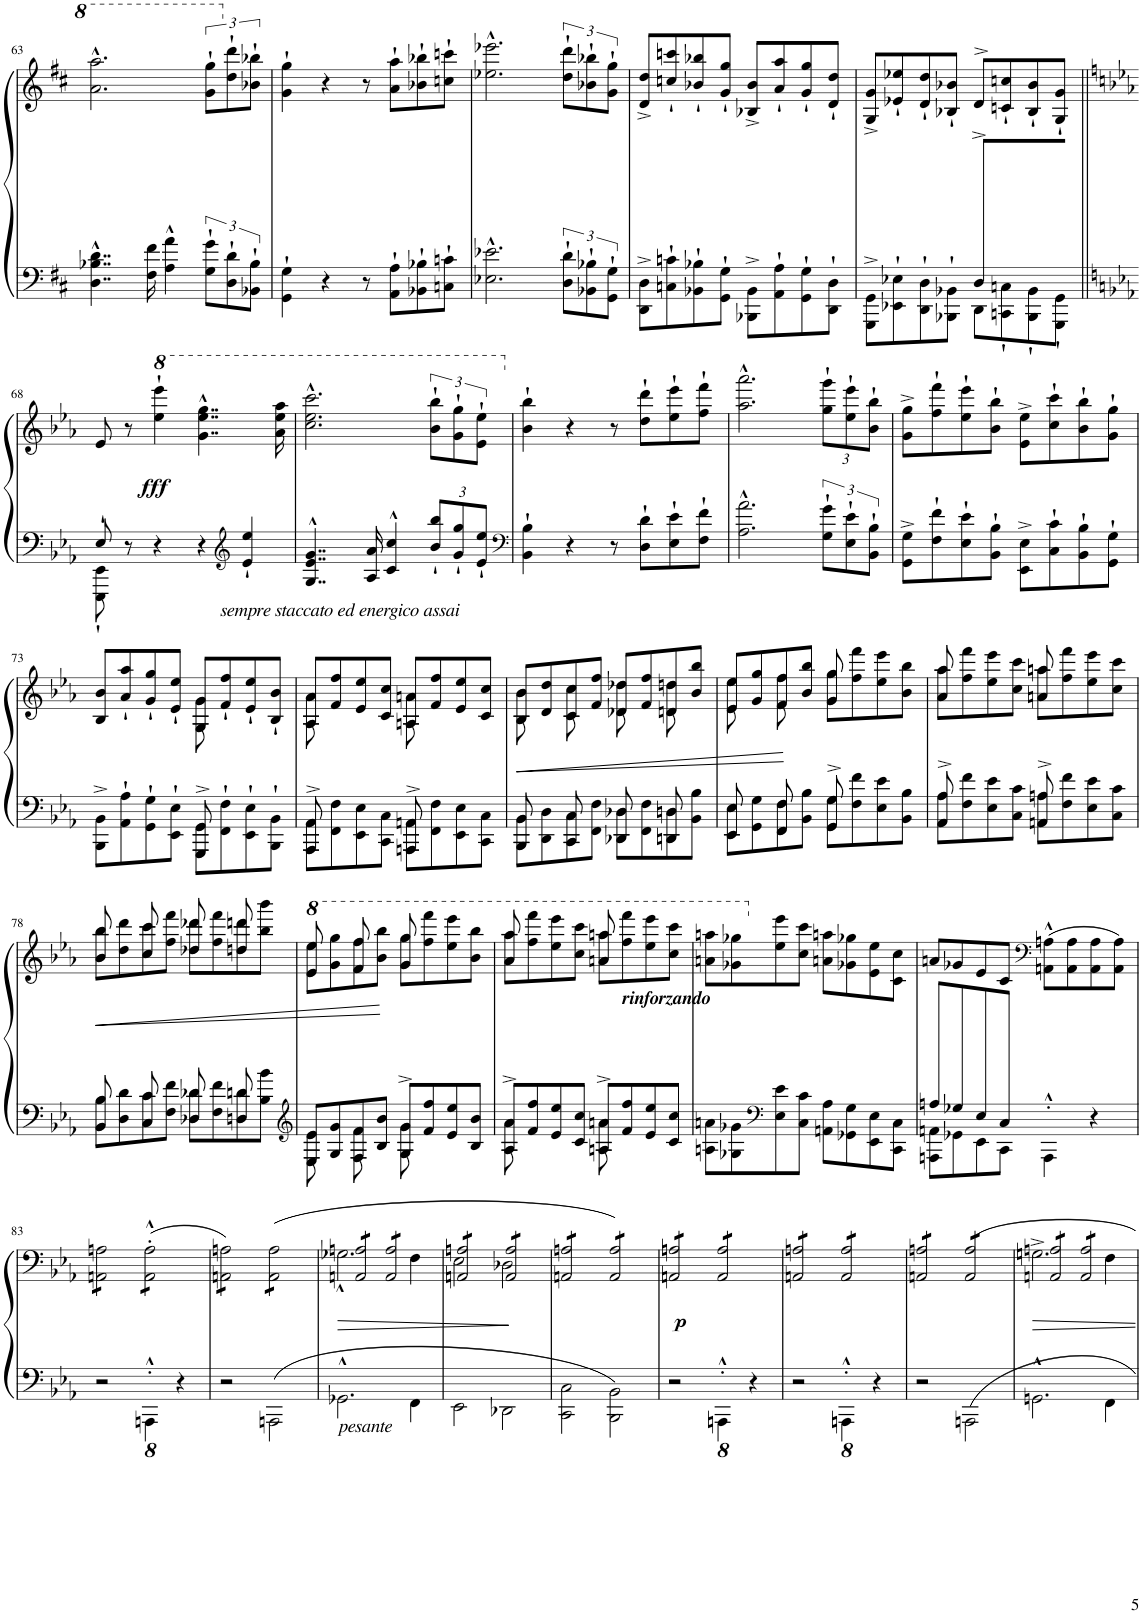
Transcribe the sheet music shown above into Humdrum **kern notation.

**kern	**kern	**dynam
*part1	*part1	*part1
*staff2	*staff1	*staff1/2
*I"Piano	*	*
*I'Pno.	*	*
!!LO:PB:g=z
*clefF4	*clefG2	*
*k[f#c#]	*k[f#c#]	*
*M2/2	*M2/2	*
*met(c|)	*met(c|)	*
=63	=63	=63
4..D\^^ 4..B-X\^^ 4..d\^^	2.aa\^^ 2.aaa\^^	.
16F#\ 16f#\	.	.
4A\^^ 4a\^^	.	.
12G\` 12g\`L	12gg\` 12ggg\`L	.
12D\` 12d\`	12dd\` 12ddd\`	.
12BB-X\` 12B-\`J	12b-X\` 12bb-X\`J	.
=64	=64	=64
4GG\` 4G\`	4g\` 4gg\`	.
4r	4r	.
8r	8r	.
8AA\` 8A\`L	8a\` 8aa\`L	.
8BB-X\` 8B-X\`	8b-X\` 8bb-X\`	.
8Cn\` 8cn\`J	8ccn\` 8cccn\`J	.
=65	=65	=65
2.E-X\^^ 2.e-X\^^	2.ee-X\^^ 2.eee-X\^^	.
12D\` 12d\`L	12dd\` 12ddd\`L	.
12BB-X\` 12B-X\`	12b-X\` 12bb-X\`	.
12GG\` 12G\`J	12g\` 12gg\`J	.
=66	=66	=66
8DD\^ 8D\^L	8d/^ 8dd/^L	.
8Cn\` 8cn\`	8ccn/` 8cccn/`	.
8BB-X\` 8B-X\`	8b-X/` 8bb-X/`	.
8GG\` 8G\`J	8g/` 8gg/`J	.
8BBB-X\^ 8BB-\^L	8B-X/^ 8b-/^L	.
8AA\` 8A\`	8a/` 8aa/`	.
8GG\` 8G\`	8g/` 8gg/`	.
8DD\` 8D\`J	8d/` 8dd/`J	.
=67	=67	=67
*^	*	*
8GGG\^> 8GG\^>L	2ryy	8G/^ 8g/^L	.
8EE-X\` 8E-X\`	.	8e-X/` 8ee-X/`	.
8DD\` 8D\`	.	8d/` 8dd/`	.
8BBB-X\` 8BB-X\`J	.	8B-X/` 8b-X/`J	.
8DD^>\L	8D^/L	8d^>/L	.
8CCn\` 8Cn\`	8B	8cn/` 8ccn/`	.
8BBB-\` 8BB-\`	8B	8B-/` 8b-/`	.
8GGG\` 8GG\`J	8BJ	8G/` 8g/`J	.
!!LO:LB:g=z
=68||	=68||	=68||	=68||
*k[b-e-a-]	*	*k[b-e-a-]	*
8EEE-\` 8EE-\`	8E-`/	8e-`/	.
8r	2..ryy	8r	.
*	*	*8va	*
!	!	!	!LO:DY:b
4r	.	4eee-\` 4eeee-\`	fff
4r	.	4..gg\^^ 4..eee-\^^ 4..ggg\^^	.
*clefG2	*	*	*
4e-/` 4ee-/`	.	.	.
.	.	16aa-\ 16eee-\ 16aaa-\	.
*v	*v	*	*
=69	=69	=69
4..G/^^ 4..e-/^^ 4..g/^^	2.ccc\^^ 2.eee-\^^ 2.cccc\^^	.
16A-/ 16a-/	.	.
4c/^^ 4cc/^^	.	.
*Xbrackettup	*	*
12b-/` 12bb-/`L	12bb-\` 12bbb-\`L	.
12g/` 12gg/`	12gg\` 12ggg\`	.
12e-/` 12ee-/`J	12ee-\` 12eee-\`J	.
=70	=70	=70
*clefF4	*	*
*	*X8va	*
4BB-\` 4B-\`	4b-\` 4bb-\`	.
4r	4r	.
8r	8r	.
8D\` 8d\`L	8dd\` 8ddd\`L	.
8E-\` 8e-\`	8ee-\` 8eee-\`	.
8F\` 8f\`J	8ff\` 8fff\`J	.
=71	=71	=71
2.A-\^^ 2.a-\^^	2.aa-\^^ 2.aaa-\^^	.
*brackettup	*Xbrackettup	*
12G\` 12g\`L	12gg\` 12ggg\`L	.
12E-\` 12e-\`	12ee-\` 12eee-\`	.
12BB-\` 12B-\`J	12b-\` 12bb-\`J	.
=72	=72	=72
8GG\^ 8G\^L	8g\^ 8gg\^L	.
8F\` 8f\`	8ff\` 8fff\`	.
8E-\` 8e-\`	8ee-\` 8eee-\`	.
8BB-\` 8B-\`J	8b-\` 8bb-\`J	.
8EE-\^ 8E-\^L	8e-\^ 8ee-\^L	.
8C\` 8c\`	8cc\` 8ccc\`	.
8BB-\` 8B-\`	8b-\` 8bb-\`	.
8GG\` 8G\`J	8g\` 8gg\`J	.
!!LO:LB:g=z
=73	=73	=73
*^	*^	*
8BBB-\^> 8BB-\^>L	2ryy	8B-/ 8b-/L	2ryy	.
8AA-\` 8A-\`	.	8a-/` 8aa-/`	.	.
8GG\` 8G\`	.	8g/` 8gg/`	.	.
8EE-\` 8E-\`J	.	8e-/` 8ee-/`J	.	.
8GGG\ 8GG\L	8GGG/^ 8GG/^	8G/ 8g/L	8G\ 8g\	.
!	!	!LO:TX:a:i:t=sempre staccato ed energico assai	!	!
8FF\` 8F\`	8ryy	8f/` 8ff/`	8ryy	.
8EE-\` 8E-\`	4ryy	8e-/` 8ee-/`	4ryy	.
8BBB-\` 8BB-\`J	.	8B-/` 8b-/`J	.	.
=74	=74	=74	=74	=74
8AAA-\ 8AA-\L	8AAA-/^ 8AA-/^	8A-/ 8a-/L	8A-\ 8a-\	.
8FF\` 8F\`	8ryy	8f/` 8ff/`	8ryy	.
8EE-\` 8E-\`	4ryy	8e-/` 8ee-/`	4ryy	.
8CC\` 8C\`J	.	8c/` 8cc/`J	.	.
8AAAn\ 8AAn\L	8AAA/^ 8AA/^	8An/ 8an/L	8A\ 8a\	.
8FF\` 8F\`	8ryy	8f/` 8ff/`	8ryy	.
8EE-\` 8E-\`	4ryy	8e-/` 8ee-/`	4ryy	.
8CC\` 8C\`J	.	8c/` 8cc/`J	.	.
=75	=75	=75	=75	=75
!	!	!	!	!LO:HP:b
8BBB-\ 8BB-\L	8BBB-/ 8BB-/	8B-/ 8b-/L	8B-\ 8b-\	<
8DD\` 8D\`	8ryy	8d/` 8dd/`	8ryy	.
8CC\` 8C\`	8CC/ 8C/	8c/` 8cc/`	8c\ 8cc\	.
8FF\` 8F\`J	8ryy	8f/` 8ff/`J	8ryy	.
8DD-X\ 8D-X\L	8DD-/ 8D-/	8d-X/ 8dd-X/L	8d-\ 8dd-\	.
8FF\` 8F\`	8ryy	8f/` 8ff/`	8ryy	.
8DDn\` 8Dn\`	8DD/ 8D/	8dn/` 8ddn/`	8d\ 8dd\	.
8BB-\` 8B-\`J	8ryy	8b-/` 8bb-/`J	8ryy	.
=76	=76	=76	=76	=76
8EE-\ 8E-\L	8EE-/ 8E-/	8e-/ 8ee-/L	8e-\ 8ee-\	.
8GG\` 8G\`	8ryy	8g/` 8gg/`	8ryy	.
8FF\` 8F\`	8FF/ 8F/	8f/` 8ff/`	8f\ 8ff\	.
8BB-\` 8B-\`J	8ryy	8b-/` 8bb-/`J	8ryy	[
8GG\ 8G\L	8GG/^ 8G/^	8g\ 8gg\L	8g/ 8gg/	.
8F\` 8f\`	8ryy	8ff\` 8fff\`	8ryy	.
8E-\` 8e-\`	8ryy	8ee-\` 8eee-\`	8ryy	.
8BB-\` 8B-\`J	8ryy	8b-\` 8bb-\`J	8ryy	.
=77	=77	=77	=77	=77
8AA-\ 8A-\L	8AA-/^ 8A-/^	8a-\ 8aa-\L	8a-/ 8aa-/	.
8F\` 8f\`	8ryy	8ff\` 8fff\`	8ryy	.
8E-\` 8e-\`	8ryy	8ee-\` 8eee-\`	8ryy	.
8C\` 8c\`J	8ryy	8cc\` 8ccc\`J	8ryy	.
8AAn\ 8An\L	8AA/^ 8A/^	8an\ 8aan\L	8a/ 8aa/	.
8F\` 8f\`	8ryy	8ff\` 8fff\`	8ryy	.
8E-\` 8e-\`	4ryy	8ee-\` 8eee-\`	4ryy	.
8C\` 8c\`J	.	8cc\` 8ccc\`J	.	.
!!LO:LB:g=z	!!
=78	=78	=78	=78	=78
!	!	!	!	!LO:HP:b
8BB-\ 8B-\L	8BB-/ 8B-/	8b-\ 8bb-\L	8b-/ 8bb-/	<
8D\` 8d\`	8ryy	8dd\` 8ddd\`	8ryy	.
8C\` 8c\`	8C/ 8c/	8cc\` 8ccc\`	8cc/ 8ccc/	.
8F\` 8f\`J	8ryy	8ff\` 8fff\`J	8ryy	.
8D-X\ 8d-X\L	8D-/ 8d-/	8dd-X\ 8ddd-X\L	8dd-/ 8ddd-/	.
8F\` 8f\`	8ryy	8ff\` 8fff\`	8ryy	.
8Dn\` 8dn\`	8D/ 8d/	8ddn\` 8dddn\`	8dd/ 8ddd/	.
8B-\` 8b-\`J	8ryy	8bb-\` 8bbb-\`J	8ryy	.
=79	=79	=79	=79	=79
*clefG2	*	*	*	*
*	*	*8va	*	*
8E-/ 8e-/L	8E-\ 8e-\	8ee-\ 8eee-\L	8ee-/ 8eee-/	.
8G/` 8g/`	8ryy	8gg\` 8ggg\`	8ryy	.
8F/` 8f/`	8F\ 8f\	8ff\` 8fff\`	8ff/ 8fff/	.
8B-/` 8b-/`J	8ryy	8bb-\` 8bbb-\`J	8ryy	.
8G/ 8g/L	8G\^> 8g\^>	8gg\ 8ggg\L	8gg/ 8ggg/	[
8f/` 8ff/`	8ryy	8fff\` 8ffff\`	8ryy	.
8e-/` 8ee-/`	8ryy	8eee-\` 8eeee-\`	8ryy	.
8B-/` 8b-/`J	8ryy	8bb-\` 8bbb-\`J	8ryy	.
=80	=80	=80	=80	=80
8A-/ 8a-/L	8A-\^> 8a-\^>	8aa-\ 8aaa-\L	8aa-/ 8aaa-/	.
8f/` 8ff/`	8ryy	8fff\` 8ffff\`	8ryy	.
8e-/` 8ee-/`	8ryy	8eee-\` 8eeee-\`	8ryy	.
8c/` 8cc/`J	8ryy	8ccc\` 8cccc\`J	8ryy	.
8An/ 8an/L	8A\^> 8a\^>	8aan\ 8aaan\L	8aa/ 8aaa/	.
!	!	!LO:TX:b:Bi:t=rinforzando	!	!
8f/` 8ff/`	8ryy	8fff\` 8ffff\`	8ryy	.
8e-/` 8ee-/`	4ryy	8eee-\` 8eeee-\`	4ryy	.
8c/` 8cc/`J	.	8ccc\` 8cccc\`J	.	.
*v	*v	*	*	*
*	*v	*v	*
=81	=81	=81
8An\ 8an\L	8aan\ 8aaan\L	.
8G-X\ 8g-X\	8gg-X\ 8ggg-X\	.
*clefF4	*	*
*	*X8va	*
8E-\ 8e-\	8ee-\ 8eee-\	.
8C\ 8c\J	8cc\ 8ccc\J	.
8AAn\ 8A\L	8an\ 8aan\L	.
8GG-X\ 8G-\	8g-X\ 8gg-X\	.
8EE-\ 8E-\	8e-\ 8ee-\	.
8CC\ 8C\J	8c\ 8cc\J	.
=82	=82	=82
*^	*	*
8AAAn\ 8AAn\L	8An/L	8an/L	.
8GG-X\	8G-X/	8g-X/	.
8EE-\	8E-/	8e-/	.
8CC\J	8C/J	8c/J	.
*	*	*clefF4	*
4AAA'>^^\	2ryy	(8AAn\^^ 8An\^^L	.
.	.	8AA\ 8A\	.
4r	.	8AA\ 8A\	.
.	.	8AA\ 8A\J)	.
!!LO:LB:g=z
=83	=83	=83	=83
*	*	*tremolo	*
2r	2ryy	8AAn\ 8An\L	.
.	.	8AAn\ 8An\	.
.	.	8AAn\ 8An\	.
.	.	8AAn\ 8An\J	.
4AAAn'>^^\	4AAAAn'^^	(8AA\'^^ 8A\'^^L	.
.	.	(8AA\'^^ 8A\'^^	.
4r	4ryy	(8AA\'^^ 8A\'^^	.
.	.	(8AA\'^^ 8A\'^^J	.
*v	*v	*	*
=84	=84	=84
2r	8AAn\ 8An\)L	.
.	8AAn\ 8An\)	.
.	8AAn\ 8An\)	.
.	8AAn\ 8An\)J	.
2AAAn\	(8AA\ 8A\L	.
.	(8AA\ 8A\	.
.	(8AA\ 8A\	.
.	(8AA\ 8A\J	.
=85	=85	=85
!LO:TX:b:i:t=pesante	!	!
!	!	!LO:HP:b
*	*^	*
2.GG-X^^\	8AAn/ 8An/L	2.G-X^^\	>
.	8AAn/ 8An/	.	.
.	8AAn/ 8An/	.	.
.	8AAn/ 8An/J	.	.
.	8AA/ 8A/L	.	.
.	8AA/ 8A/	.	.
4FF\	8AA/ 8A/	4F\	.
.	8AA/ 8A/J	.	.
=86	=86	=86	=86
2EE-\	8AAn/ 8An/L	2E-\	.
.	8AAn/ 8An/	.	.
.	8AAn/ 8An/	.	.
.	8AAn/ 8An/J	.	.
2DD-X\	8AA/ 8A/L	2D-X\	.
.	8AA/ 8A/	.	.
.	8AA/ 8A/	.	.
.	8AA/ 8A/J	.	.
*	*v	*v	*
.	.	]
=87	=87	=87
2CC\ 2C\	8AAn/ 8An/L	.
.	8AAn/ 8An/	.
.	8AAn/ 8An/	.
.	8AAn/ 8An/J	.
2BBB-\ 2BB-\	8AA/ 8A/)L	.
.	8AA/ 8A/)	.
.	8AA/ 8A/)	.
.	8AA/ 8A/)J	.
=88	=88	=88
*^	*	*
!	!	!	!LO:DY:b
2r	2ryy	8AAn/ 8An/L	p
.	.	8AAn/ 8An/	.
.	.	8AAn/ 8An/	.
.	.	8AAn/ 8An/J	.
4AAAn'>^^\	4AAAAn'^^	8AA/ 8A/L	.
.	.	8AA/ 8A/	.
4r	4ryy	8AA/ 8A/	.
.	.	8AA/ 8A/J	.
=89	=89	=89	=89
2r	2ryy	8AAn/ 8An/L	.
.	.	8AAn/ 8An/	.
.	.	8AAn/ 8An/	.
.	.	8AAn/ 8An/J	.
4AAAn'>^^\	4AAAAn'^^	8AA/ 8A/L	.
.	.	8AA/ 8A/	.
4r	4ryy	8AA/ 8A/	.
.	.	8AA/ 8A/J	.
*v	*v	*	*
=90	=90	=90
2r	8AAn/ 8An/L	.
.	8AAn/ 8An/	.
.	8AAn/ 8An/	.
.	8AAn/ 8An/J	.
2AAAn\	8AA/ 8A/L	.
.	8AA/ 8A/	.
.	8AA/ 8A/	.
.	8AA/ 8A/J	.
=91	=91	=91
*	*^	*
2.GGn^^\	8AAn/ 8An/L	2.Gn^>\	.
.	8AAn/ 8An/	.	.
.	8AAn/ 8An/	.	.
.	8AAn/ 8An/J	.	.
.	8AA/ 8A/L	.	.
.	8AA/ 8A/	.	.
4FF\	8AA/ 8A/	4F\	.
.	8AA/ 8A/J	.	.
*	*Xtremolo	*	*
*	*v	*v	*
=	=	=
*-	*-	*-
